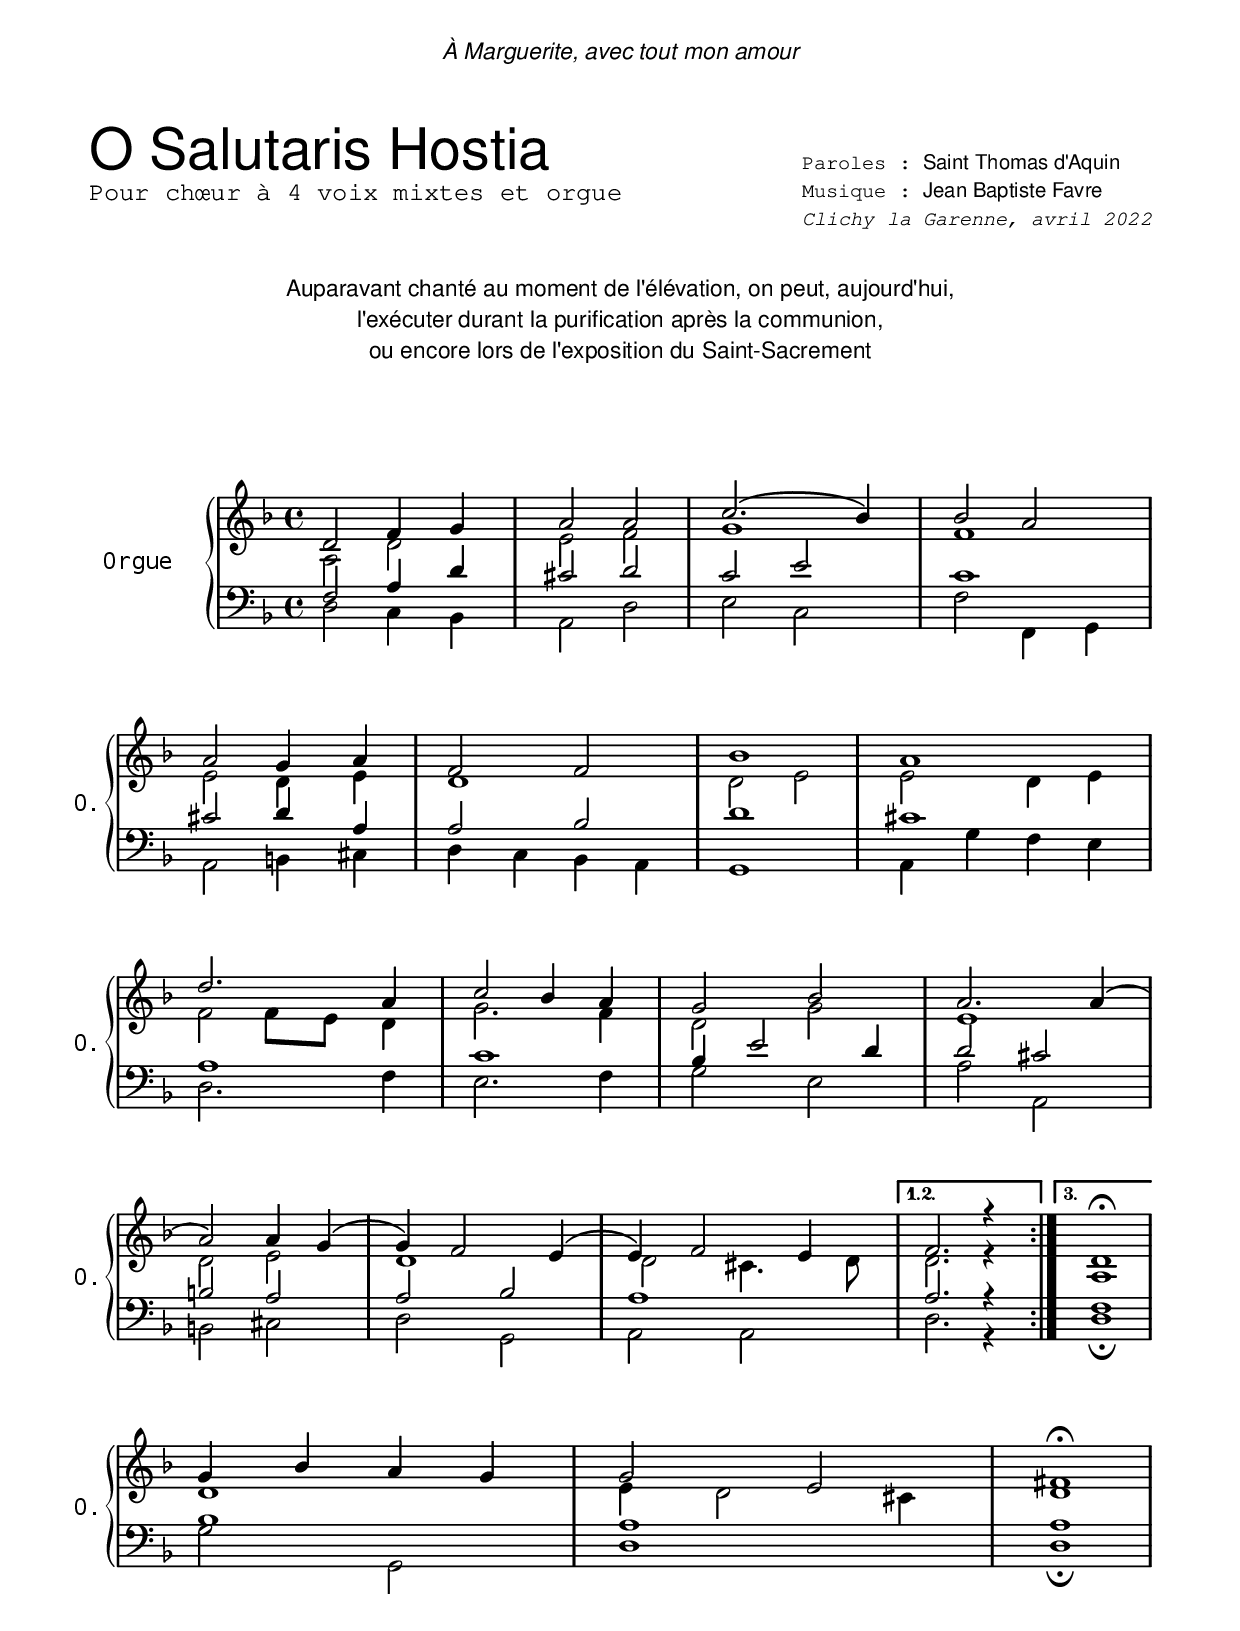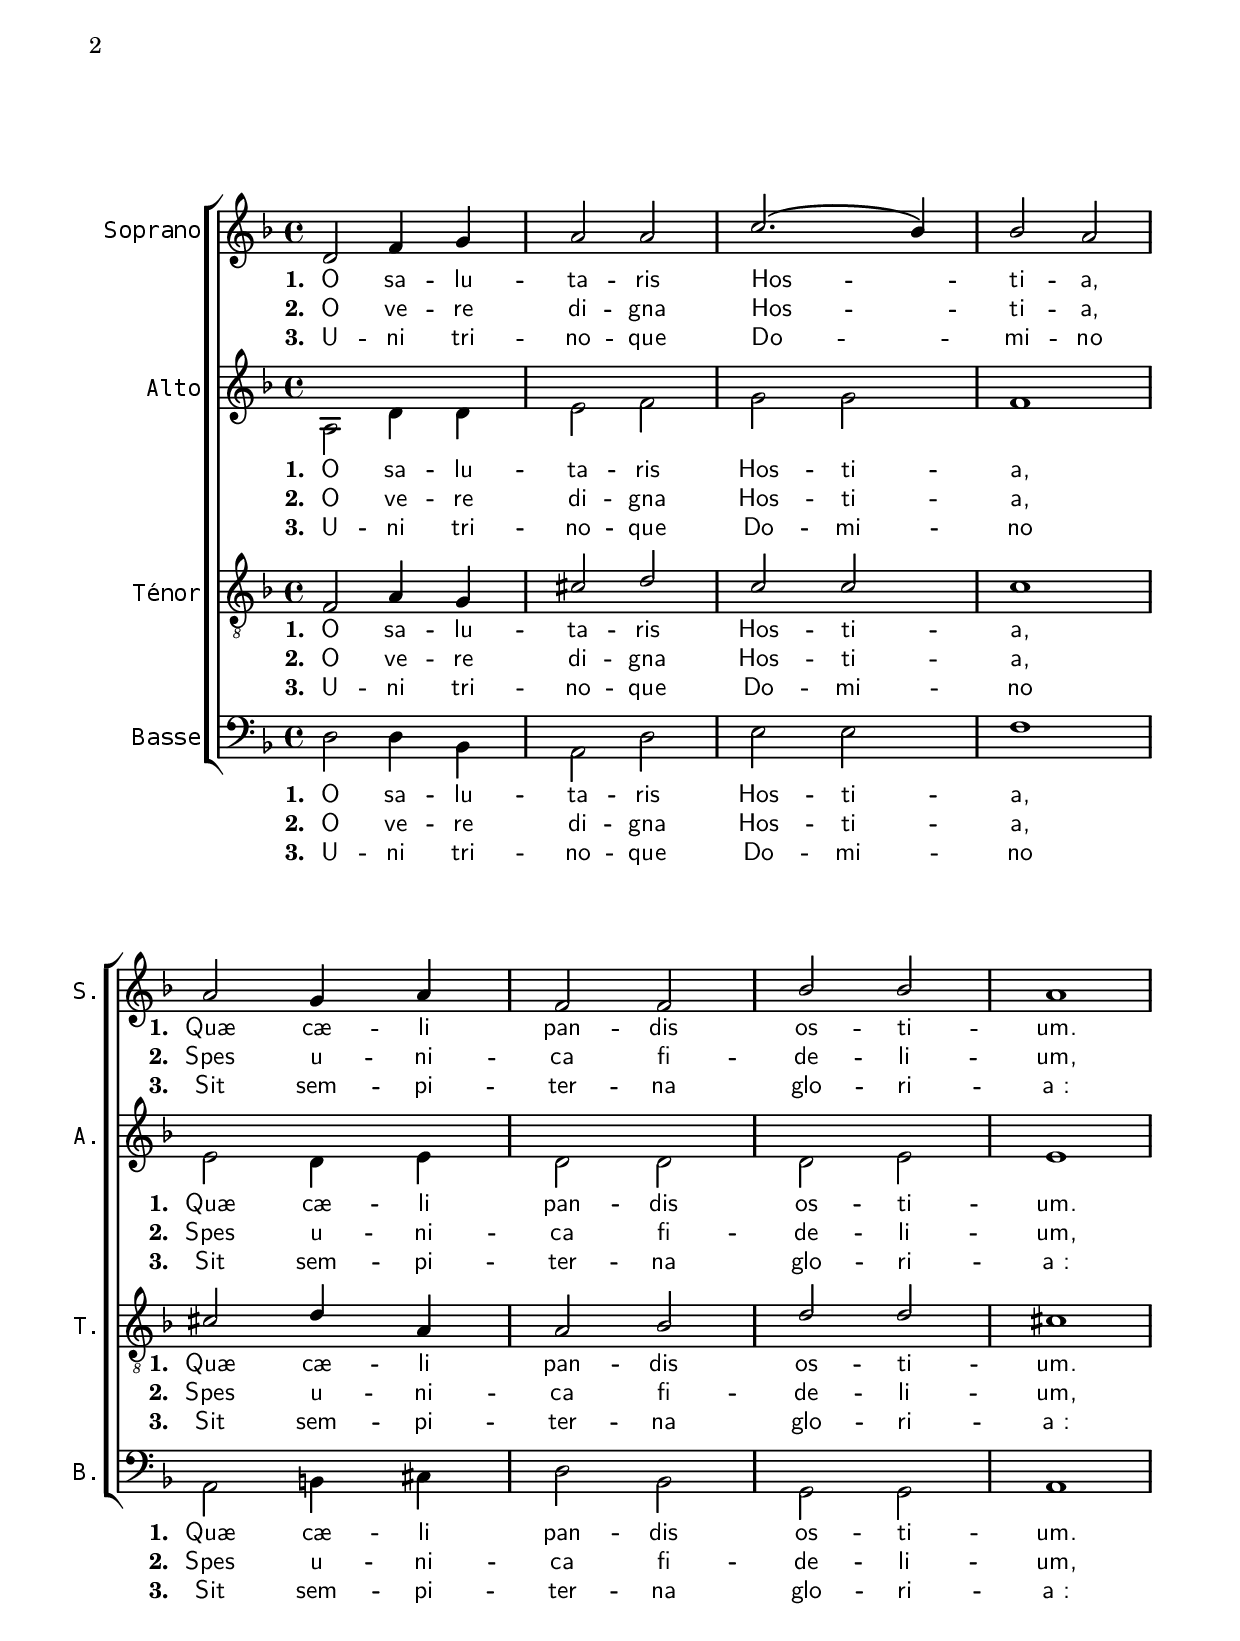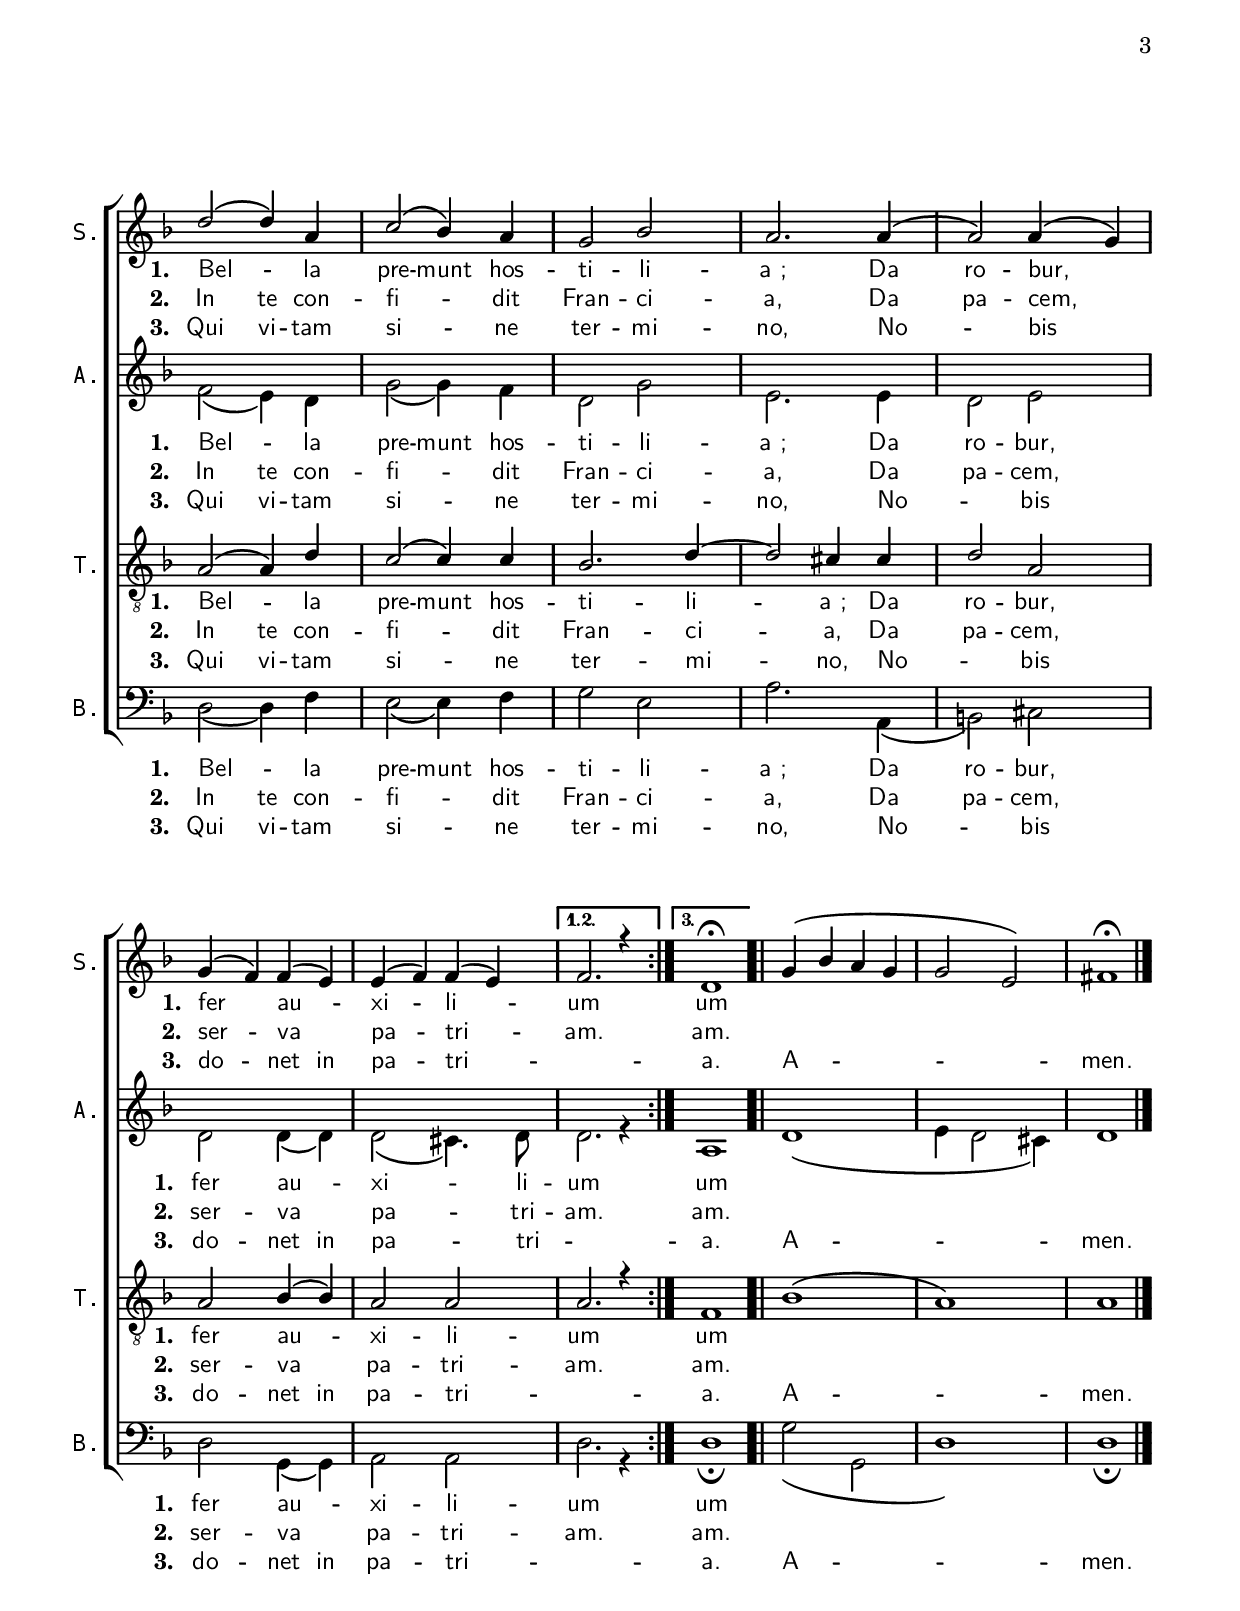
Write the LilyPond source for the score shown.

\version "2.22.0"
\language "english"
\include "gregorian.ly"
\include "../libs/commonFunctions.ily"

\header {
  title = "O Salutaris Hostia"
  subtitle = "Pour chœur à 4 voix mixtes et orgue"
  composer = "Jean Baptiste Favre"
  poet = "Saint Thomas d'Aquin"
  subsubtitle = "Clichy la Garenne, avril 2022"
  dedication = "À Marguerite, avec tout mon amour"
  }

global = {\key d \minor \time 4/4}

sopranosMusic = \relative c' {
  \repeat volta 3 {
    d2 f4 g a2 a c2. (bf4) bf2 a2 \break
    a2 g4 a f2 f bf bf a1 \break
    d2 (d4) a c2 (bf4) a g2 bf a2. a4(
    a2) a4 (g) \break g (f) f (e) e (f) f (e)
    }
  \alternative {
    {f2. r4}
    {d1 \fermata}
    }
  \bar ".|"
  }
sopranosIntroOrgue = \relative c' {
  d2 f4 g a2 a c2. (bf4) bf2 a2 \break
  a2 g4 a f2 f bf1 a \break
  d2. a4 c2 bf4 a g2 bf a2. a4(  \break
  a2) a4 g (g) f2 e4 (e) f2 e4
  }
sopranosMusicOrgue = {
  \repeat volta 3 {
    \sopranosIntroOrgue
    }
  \alternative {
    {f'2. r4}
    {d'1 \fermata}
    }
  \break
  }
sopranosMusicEnd = \relative c'' {
  g4 (bf a g g2 e2) fs1 \fermata \bar "|."
}
sopranosMusicEndOrgue = \relative c'' {
  g4 bf a g g2 e2 fs1 \fermata
}

altosMusic = \relative c' {
  \repeat volta 3 {
    a2 d4 d e2 f g g f1
    e2 d4 e d2 d d e e1
    f2 (e4) d4 g2 (g4) f d2 g e2. e4
    d2 e d d4 (d) d2 (cs4.) d8
    }
  \alternative {
    {d2. r4}
    {a1}
    }
  }
altosIntroOrgue = \relative c' {
  a2 d2 e2 f g1 f
  e2 d4 e d1 d2 e e2 d4 e
  f2 f8 e d4 g2. f4 d2 g e1
  d2 e d1 d2 cs4. d8
  }
altosMusicOrgue = {
  \repeat volta 3 { \altosIntroOrgue }
  \alternative {
    {d'2. r4}
    {a1}
    }
  }
altosMusicEnd = \relative c' {
  d1 (e4 d2 cs4) d1
}
altosMusicEndOrgue = \relative c' {
  d1 e4 d2 cs4 d1
}

tenorsMusic =  \relative c {
  \repeat volta 3 {
    f2 a4 g cs2 d c c c1
    cs2 d4 a a2 bf d d cs1
    a2 (a4) d c2 (c4) c bf2. d4~ d2 cs4 cs4
    d2 a a bf4 (bf) a2 a
    }
  \alternative {
    {a2. r4}
    {f1}
    }
  }
tenorsIntroOrgue =  \relative c {
  f2 a4 d cs2 d c2 e c1
  cs2 d4 a a2 bf d1 cs1
  a1 c1 bf4 e2 d4 d2 cs2
  b2 a a bf a1
  }
tenorsMusicOrgue = {
  \repeat volta 3 { \tenorsIntroOrgue }
  \alternative {
    {a2. r4}
    {f1}
    }
  }
tenorsMusicEnd = \relative c' {
  bf1 (a1) a1
}
tenorsMusicEndOrgue = \relative c' {
  bf1 a1 a1
}

bassesMusic =  \relative c {
  \repeat volta 3 {
    d2 d4 bf a2 d e e f1
    a,2 b4 cs d2 bf g g a1
    d2 (d4) f e2 (e4) f g2 e a2. a,4
    (b2) cs d g,4 (g) a2 a
    }
  \alternative {
    {d2. r4}
    {d1 \fermata}
    }
  }
bassesIntroOrgue =  \relative c {
  d2 c4 bf a2 d e2 c f2 f,4 g
  a2 b4 cs d c bf a g1 a4 g' f e
  d2. f4 e2. f4 g2 e a2 a,2
  b2 cs d g, a a
  }
bassesMusicOrgue = {
  \repeat volta 3 { \bassesIntroOrgue }
  \alternative {
    {d2. r4}
    {d1 \fermata}
    }
  }
bassesMusicEnd = \relative c' {
  g2 (g, d'1) d1  \fermata
}
bassesMusicEndOrgue = \relative c' {
  g2 g, d'1 d1  \fermata
}

Lyrics = \lyricmode {
  \set stanza = "1. "
  O sa -- lu -- ta -- ris Hos -- ti -- a,
  \set stanza = "1. "
  Quæ cæ -- li pan -- dis os -- ti -- um.
  \set stanza = "1. "
  Bel -- la
  \set ignoreMelismata = ##t
  pre -- munt
  \set ignoreMelismata = ##f
  hos -- ti -- li -- a&nbsp;;
  \set ignoreMelismata = ##t
  Da ro -- 
  \set ignoreMelismata = ##f
  bur,
  \set stanza = "1. "
  fer au -- xi -- li -- um um
  }
LyricsOne = \lyricmode {
  \set stanza = "2. "
  O ve -- re di -- gna Hos -- ti -- a,
  \set stanza = "2. "
  Spes u -- ni -- ca fi -- de -- li -- um,
  \set ignoreMelismata = ##t
  \set stanza = "2. "
  In te con --
  \set ignoreMelismata = ##f
  fi -- dit Fran -- ci -- a,
  \set ignoreMelismata = ##t
  Da pa --
  \set ignoreMelismata = ##f
  cem,
  \set stanza = "2. "
  ser -- va
  \set ignoreMelismata = ##f
  pa -- tri -- am. am.
  }
LyricsTwo = \lyricmode {
  \set stanza = "3. "
  U -- ni tri -- no -- que Do -- mi -- no
  \set stanza = "3. "
  Sit sem -- pi -- ter -- na glo -- ri -- a&nbsp;:
  \set ignoreMelismata = ##t 
  \set stanza = "3. "
  Qui vi -- tam
  \set ignoreMelismata = ##f
  si -- ne ter -- mi -- no,
  \set ignoreMelismata = ##t
  No --
  \set ignoreMelismata = ##f
  _ bis
  \set stanza = "3. "
  do --
  \set ignoreMelismata = ##t
  net in
  \set ignoreMelismata = ##f
  pa -- tri -- _ a.
  }
LyricsEnd = \lyricmode {
  A -- men.
  }

%%%%%%%%%%%%%%%%%%%%%%%%%%%%%%%%%%%%%%%%%%%%
%%%%%          DRAW PARTITION          %%%%%
%%%%%%%%%%%%%%%%%%%%%%%%%%%%%%%%%%%%%%%%%%%%
scoreHeaders = \header {
  title = ##f
  subtitle = ##f
  composer = ##f
  poet = ##f
  subsubtitle = ##f
  dedication = ##f
  }
scorePaper = \paper {
    left-margin = 1.5\cm
    right-margin = 1.5\cm
    top-margin = 1.5\cm
    bottom-margin = 1.5\cm
    two-sided = ##f
    oddFooterMarkup = {}
    #(include-special-characters)

    markup-system-spacing = #'((basic-distance . 30)
       (stretchability . 500))
    system-system-spacing = #'((basic-distance . 20)
       (stretchability . 500))
    top-system-spacing = #'((basic-distance . 10)
                            (padding . 10)
                            (stretchability . 1000))
    bookTitleMarkup = \markup {
      \column {
        \fill-line { \italic \sans \fromproperty #'header:dedication }
        \vspace #2
        \columns {
          \fill-line {
            \column {
              \line {
                \left-column {
                  \fontsize #8 \sans \fromproperty #'header:title
                  \fontsize #1 \typewriter \fromproperty #'header:subtitle
                }
              }
            }
            \column {
              \line {
                \fontsize #-1
                \left-column {
                  \line { \concat { \typewriter "Paroles&nbsp;:&nbsp;" \sans \fromproperty #'header:poet \bold " " } }
                  \line { \concat { \typewriter "Musique&nbsp;:&nbsp;" \sans \fromproperty #'header:composer \bold " " } }
                  \typewriter \italic \fromproperty #'header:subsubtitle
                }
              }
            }
          }
        }
      }
    }
  }
AllScoreLayout = \layout {
      ragged-last = ##f
      ragged-last-bottom = ##t
      short-indent = 0.5\cm
      indent = 2.2\cm
      \override LyricText #'font-name = #"Latin Modern Sans"
      \override Score.RehearsalMark.font-family = #'typewriter
      \context {
        \Score
        \override StaffGrouper.staff-staff-spacing.padding = #0
        \override StaffGrouper.staff-staff-spacing.basic-distance = #1
      }
      \context {
        \Staff
        \RemoveEmptyStaves
        \override InstrumentName #'font-name = #"Monospace Regular"
      }
      \context {
        \PianoStaff
        \RemoveEmptyStaves
        \override InstrumentName #'font-name = #"Monospace Regular"
      }
      \context {
        \ChoirStaff
        \RemoveEmptyStaves
        \override InstrumentName #'font-name = #"Monospace Regular"
      }
  }
%%%%%%%%%%%%%%%%%%%%%%%%%%%%%%%%%%%%%%%%%%%%%%%%%%%%%%%%%%%%%%%%%%%
%%%%%%%%%%%%%%%%%%%          Antienne          %%%%%%%%%%%%%%%%%%%%
%%%%%%%%%%%%%%%%%%%%%%%%%%%%%%%%%%%%%%%%%%%%%%%%%%%%%%%%%%%%%%%%%%%
% PDF output
\book {
  \scorePaper
  \markup {
    \vspace #2
    \fill-line
    {
      \sans \center-column {
        "Auparavant chanté au moment de l'élévation, on peut, aujourd'hui,"
        "l'exécuter durant la purification après la communion,"
        "ou encore lors de l'exposition du Saint-Sacrement"
      }
    }
  }
  \score {
    {
      <<
        \new PianoStaff \with {
          instrumentName = "Orgue"
          shortInstrumentName = "O."
        }
        <<
          \new Staff
          <<
            \clef "treble"
            \new Voice = "melody" { \global \voiceOne
                         \sopranosMusicOrgue \sopranosMusicEndOrgue
            }
            \new Voice { \global \voiceTwo
                         \altosMusicOrgue \altosMusicEndOrgue
            }
          >>
          \new Staff
          <<
            \clef "bass"
            \new Voice { \global \voiceThree
                         \tenorsMusicOrgue \tenorsMusicEndOrgue
            }
            \new Voice { \global \voiceFour
                         \bassesMusicOrgue \bassesMusicEndOrgue
            }
          >>
        >>
      >>
    }
    \AllScoreLayout
    \scoreHeaders
  }
  \pageBreak
  \score {
    {
      <<
        \new ChoirStaff
        <<
          \new Staff \with {
            \override InstrumentName.self-alignment-X = #RIGHT
            instrumentName = "Soprano"
            shortInstrumentName = "S."
          }
          <<
            \clef "treble"
            \new Voice = "soprano" { \global \voiceOne
                                     \sopranosMusic \sopranosMusicEnd
            }
          >>
          \new Lyrics \lyricsto "soprano" { \Lyrics }
          \new Lyrics \lyricsto "soprano" { \LyricsOne }
          \new Lyrics \lyricsto "soprano" { \LyricsTwo \LyricsEnd }
          \new Staff \with {
            \override InstrumentName.self-alignment-X = #RIGHT
            instrumentName = "Alto"
            shortInstrumentName = "A."
          }
          <<
            \new Voice = "alto" { \global \voiceTwo
                         \altosMusic \altosMusicEnd
            }
          >>
          \new Lyrics \lyricsto "alto" { \Lyrics }
          \new Lyrics \lyricsto "alto" { \LyricsOne }
          \new Lyrics \lyricsto "alto" { \LyricsTwo \LyricsEnd }
          \new Staff \with {
            \override InstrumentName.self-alignment-X = #RIGHT
            instrumentName = "Ténor"
            shortInstrumentName = "T."
          }
          <<
            \clef "treble_8"
            \new Voice = "tenor" { \global \voiceThree
                         \tenorsMusic \tenorsMusicEnd
            }
          >>
          \new Lyrics \lyricsto "tenor" { \Lyrics }
          \new Lyrics \lyricsto "tenor" { \LyricsOne }
          \new Lyrics \lyricsto "tenor" { \LyricsTwo \LyricsEnd }
          \new Staff \with {
            \override InstrumentName.self-alignment-X = #RIGHT
            instrumentName = "Basse"
            shortInstrumentName = "B."
          }
          <<
            \clef "bass"
            \new Voice = "basse" { \global \voiceFour
                         \bassesMusic \bassesMusicEnd
            }
          >>
          \new Lyrics \lyricsto "basse" { \Lyrics }
          \new Lyrics \lyricsto "basse" { \LyricsOne }
          \new Lyrics \lyricsto "basse" { \LyricsTwo \LyricsEnd }
        >>
      >>
    }
    \AllScoreLayout
    \scoreHeaders
  }
}
% MIDI output
\score {
  {
    <<
      \new PianoStaff \with {
        midiInstrument = "piccolo"  % Pipe Organ
        %midiInstrument = "flute"    % Grand plein jeu
        %midiInstrument = "recorder" % Principaux 8 4
        midiMinimumVolume = #0.6
        midiMaximumVolume = #0.8
      }
      <<
        \new Staff
        <<
          \clef "treble"
          \new Voice { \global
                       \sopranosIntroOrgue d'2. r4
          }
          \new Voice { \global
                       \altosIntroOrgue a2. r4
          }
        >>
        \new Staff
        <<
          \clef "bass"
          \new Voice { \global
                       \tenorsIntroOrgue f2. r4
          }
          \new Voice { \global
                       \bassesIntroOrgue d2. r4
          }
        >>
      >>
      \new PianoStaff \with {
        %midiInstrument = "piccolo"  % Pipe Organ
        midiInstrument = "flute"    % Grand plein jeu
        %midiInstrument = "recorder" % Principaux 8 4
        midiMinimumVolume = #0.5
        midiMaximumVolume = #0.7
      }
      <<
        \new Staff
        <<
          \clef "treble"
          \new Voice { \global
                       \sopranosIntroOrgue d'2. r4
          }
          \new Voice { \global
                       \altosIntroOrgue a2. r4
          }
        >>
        \new Staff
        <<
          \clef "bass"
          \new Voice { \global
                       \tenorsIntroOrgue f2. r4
          }
          \new Voice { \global
                       \bassesIntroOrgue d2. r4
          }
        >>
      >>
      \new PianoStaff \with {
        %midiInstrument = "piccolo"  % Pipe Organ
        %midiInstrument = "flute"    % Grand plein jeu
        midiInstrument = "recorder" % Principaux 8 4
        midiMinimumVolume = #0.4
        midiMaximumVolume = #0.6
      }
      <<
        \new Staff
        <<
          \clef "treble"
          \new Voice { \global
                       \sopranosIntroOrgue d'1
                       \unfoldRepeats \sopranosMusicOrgue \sopranosMusicEndOrgue
          }
          \new Voice { \global
                       \altosIntroOrgue a1
                       \unfoldRepeats \altosMusicOrgue \altosMusicEndOrgue
          }
        >>
        \new Staff
        <<
          \clef "bass"
          \new Voice { \global
                       \tenorsIntroOrgue f1
                       \unfoldRepeats \tenorsMusicOrgue \tenorsMusicEndOrgue
          }
          \new Voice { \global
                       \bassesIntroOrgue d1
                       \unfoldRepeats \bassesMusicOrgue \bassesMusicEndOrgue
          }
        >>
      >>
    >>
  }
  \midi{
    % per voice midi output, using Staff level midiInstrument
    \context {
      \Staff
      \remove "Staff_performer"
    }
    \context {
      \Voice
      \consists "Staff_performer"
    }
    \tempo 4 = 80
  }
}
